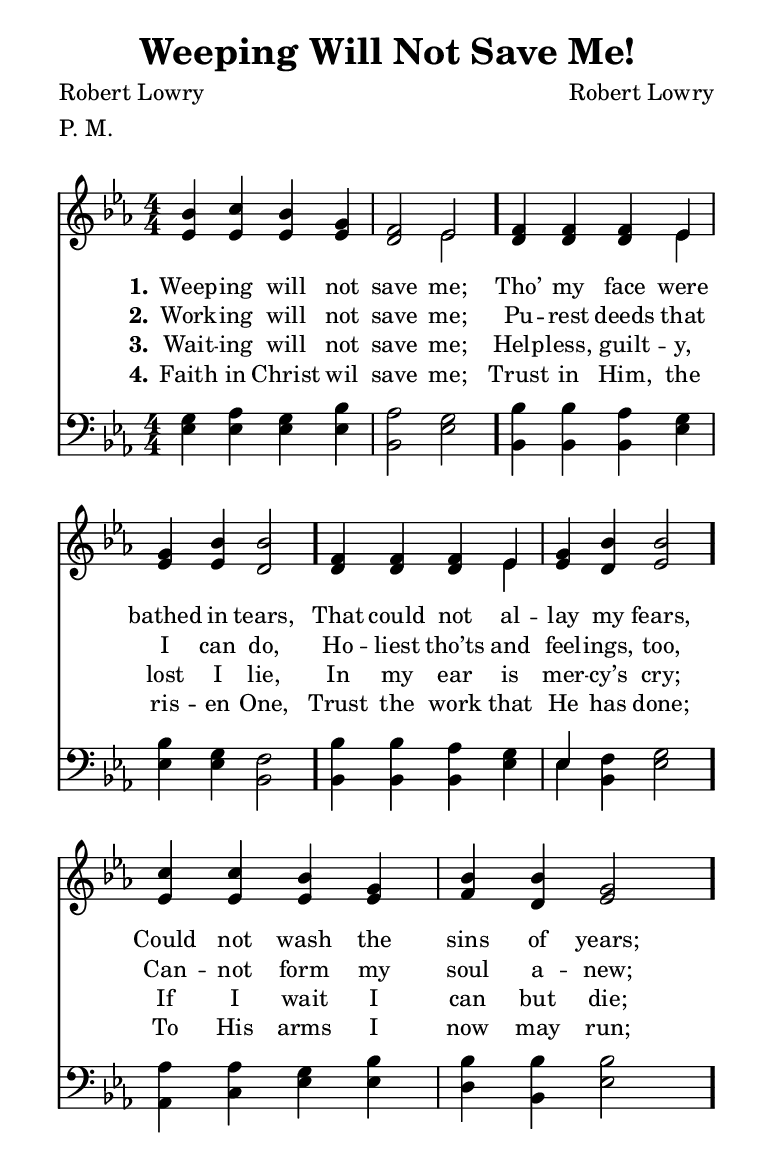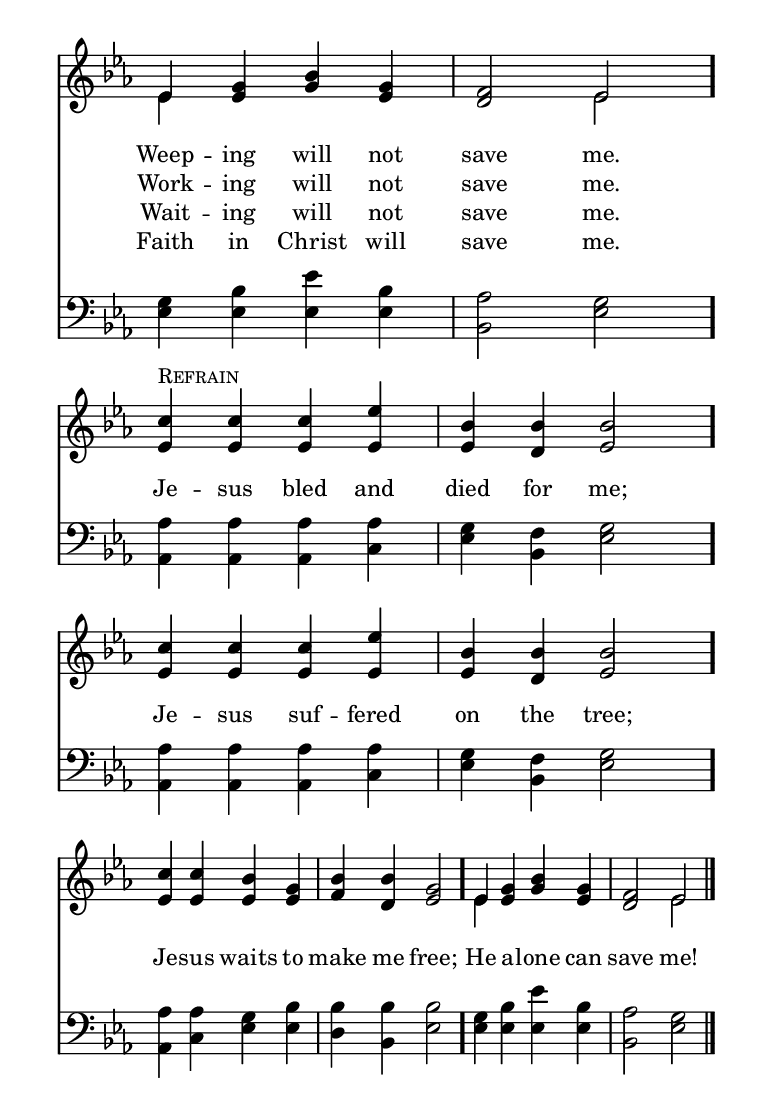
\include "common/global.ily"
\paper {
  \include "common/paper.ily"
  %ragged-bottom = ##t
  %ragged-last-bottom = ##t
  %systems-per-page = ##f
  %page-count = ##f
}

\header{
  hymnnumber = "53"
  title = "Weeping Will Not Save Me!"
  tunename = ""
  meter = "P. M."
  poet = "Robert Lowry"
  composer = "Robert Lowry"
  %copyright = ""
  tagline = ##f
}

% for fermata in MIDI
ta = { \tempo 4=110 }
tb = { \tempo 4=55  }

patternAA = { c4 c4 c4 c4 | c2 c2 }
patternAB = { c4 c4 c4 c4 | c4 c4 c2 }

global = {
  \include "common/overrides.ily"
  \override Staff.TimeSignature.style = #'numbered
  \time 4/4
  \override Score.MetronomeMark.transparent = ##t % hide all fermata changes too
  \ta
  \key ees \major
  %\partial 4
  \autoBeamOff
}

notesSoprano = {
\global
\relative c'' {

  \changePitch \patternAA { bes c bes g | f ees }
  \changePitch \patternAB { f f f ees | g bes bes }
  \changePitch \patternAB { f f f ees | g bes bes }
  \changePitch \patternAB { c c bes g | bes bes g }
  \changePitch \patternAA { ees g bes g | f ees }

  << s^\markup { \small \caps "Refrain" }
  \changePitch \patternAB { c' c c ees | bes bes bes } >>
  \changePitch \patternAB { c c c ees | bes bes bes }
  \changePitch \patternAB { c c bes g | bes bes g }
  \changePitch \patternAA { ees g bes g | f ees }

  \bar "|."

}
}

notesAlto = {
\global
\relative e' {

  \changePitch \patternAA { ees ees ees ees | d ees }
  \changePitch \patternAB { d d d ees | ees ees d }
  \changePitch \patternAB { d d d ees | ees d ees }
  \changePitch \patternAB { ees ees ees ees | f d ees }
  \changePitch \patternAA { ees ees g ees | d ees }

  \changePitch \patternAB { ees ees ees ees | ees d ees }
  \changePitch \patternAB { ees ees ees ees | ees d ees }
  \changePitch \patternAB { ees ees ees ees | f d ees }
  \changePitch \patternAA { ees ees g ees | d ees }

}
}

notesTenor = {
\global
\relative a {

  \changePitch \patternAA { g aes g bes | aes g }
  \changePitch \patternAB { bes bes aes g | bes g f }
  \changePitch \patternAB { bes bes aes g | ees f g }
  \changePitch \patternAB { aes aes g bes | bes bes bes }
  \changePitch \patternAA { g bes ees bes | aes g }

  \changePitch \patternAB { aes aes aes aes | g f g }
  \changePitch \patternAB { aes aes aes aes | g f g }
  \changePitch \patternAB { aes aes g bes | bes bes bes }
  \changePitch \patternAA { g bes ees bes | aes g }

}
}

notesBass = {
\global
\relative f {

  \changePitch \patternAA { ees ees ees ees | bes ees }
  \changePitch \patternAB { bes bes bes ees | ees ees bes }
  \changePitch \patternAB { bes bes bes ees | ees bes ees }
  \changePitch \patternAB { aes, c ees ees | d bes ees }
  \changePitch \patternAA { ees ees ees ees | bes ees }

  \changePitch \patternAB { aes, aes aes c | ees bes ees }
  \changePitch \patternAB { aes, aes aes c | ees bes ees }
  \changePitch \patternAB { aes, c ees ees | d bes ees }
  \changePitch \patternAA { ees ees ees ees | bes ees }

}
}

Refrain = \lyricmode {

Je -- sus bled and died for me; \bar "."
Je -- sus suf -- fered on the tree; \bar "." \break
Je -- sus waits to make me free; \bar "."
He a -- lone can save me! \bar "." \break

}

wordsA = \lyricmode {
\set stanza = "1."

Weep -- ing will not save me; \bar "."
Tho’ my face were bathed in tears, \bar "."
That could not al -- lay my fears, \bar "."
Could not wash the sins of years; \bar "."
Weep -- ing will not save me. \bar "." \break

}

wordsB = \lyricmode {
\set stanza = "2."

Work -- ing will not save me;
Pu -- rest deeds that I can do,
Ho -- liest tho’ts and feel -- ings, too,
Can -- not form my soul a -- new;
Work -- ing will not save me.

\Refrain

}

wordsC = \lyricmode {
\set stanza = "3."

Wait -- ing will not save me;
Help -- less, guilt -- y, lost I lie,
In my ear is mer -- cy’s cry;
If I wait I can but die;
Wait -- ing will not save me.

}

wordsD = \lyricmode {
\set stanza = "4."

Faith in Christ wil save me;
Trust in Him, the ris -- en One,
Trust the work that He has done;
To His arms I now may run;
Faith in Christ will save me.

}

\score {
  \context ChoirStaff <<
    \context Staff = upper <<
      \set Staff.autoBeaming = ##f
      \set ChoirStaff.systemStartDelimiter = #'SystemStartBar
      \set ChoirStaff.printPartCombineTexts = ##f
      \partcombine #'(2 . 9) \notesSoprano \notesAlto
      \context NullVoice = sopranos { \voiceOne << \notesSoprano >> }
      \context NullVoice = altos { \voiceTwo << \notesAlto >> }
      \context Lyrics = one   \lyricsto sopranos \wordsA
      \context Lyrics = two   \lyricsto sopranos \wordsB
      \context Lyrics = three \lyricsto sopranos \wordsC
      \context Lyrics = four  \lyricsto sopranos \wordsD
      %\context Lyrics = five  \lyricsto sopranos \wordsE
    >>
    \context Staff = men <<
      \clef bass
      \set ChoirStaff.printPartCombineTexts = ##f
      \partcombine #'(2 . 9) \notesTenor \notesBass
      \context NullVoice = tenors { \voiceOne << \notesTenor >> }
      \context NullVoice = basses { \voiceTwo << \notesBass >> }
    >>
  >>
  \layout {
    \include "common/layout.ily"
  }
  \midi{
    \include "common/midi.ily"
  }
}

\version "2.19.49"  % necessary for upgrading to future LilyPond versions.

% vi:set et ts=2 sw=2 ai nocindent syntax=lilypond:
